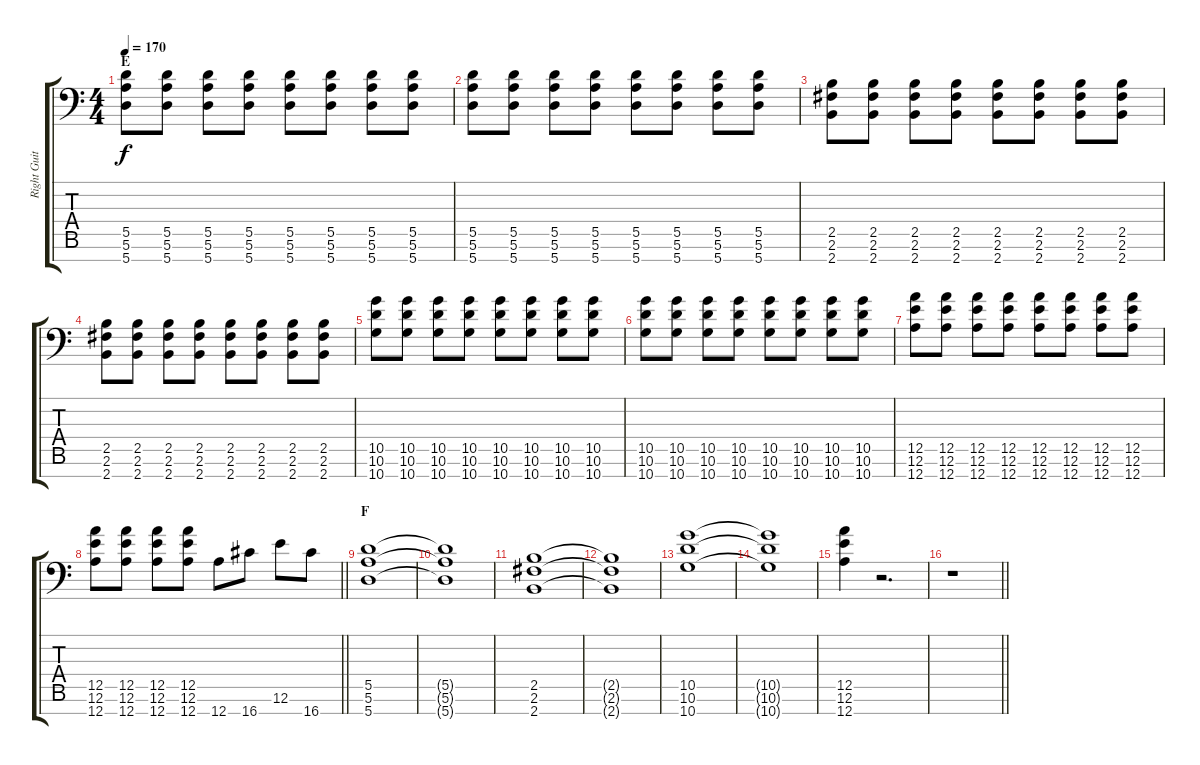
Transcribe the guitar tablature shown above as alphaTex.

\track ("Right Guitar" "Right Guit") {instrument distortionguitar}
\staff {score tabs}
\tuning (E4 B3 G3 D3 A2 E2 A1) {hide}
\ts (4 4)
\section ("" "E")
\tempo 170
\clef f4
\ks c
(5.5 5.6 5.7).8{dy f} (5.5 5.6 5.7).8 (5.5 5.6 5.7).8 (5.5 5.6 5.7).8 (5.5 5.6 5.7).8 (5.5 5.6 5.7).8 (5.5 5.6 5.7).8 (5.5 5.6 5.7).8 |
(5.5 5.6 5.7).8 (5.5 5.6 5.7).8 (5.5 5.6 5.7).8 (5.5 5.6 5.7).8 (5.5 5.6 5.7).8 (5.5 5.6 5.7).8 (5.5 5.6 5.7).8 (5.5 5.6 5.7).8 |
(2.5 2.6 2.7).8 (2.5 2.6 2.7).8 (2.5 2.6 2.7).8 (2.5 2.6 2.7).8 (2.5 2.6 2.7).8 (2.5 2.6 2.7).8 (2.5 2.6 2.7).8 (2.5 2.6 2.7).8 |
(2.5 2.6 2.7).8 (2.5 2.6 2.7).8 (2.5 2.6 2.7).8 (2.5 2.6 2.7).8 (2.5 2.6 2.7).8 (2.5 2.6 2.7).8 (2.5 2.6 2.7).8 (2.5 2.6 2.7).8 |
(10.5 10.6 10.7).8 (10.5 10.6 10.7).8 (10.5 10.6 10.7).8 (10.5 10.6 10.7).8 (10.5 10.6 10.7).8 (10.5 10.6 10.7).8 (10.5 10.6 10.7).8 (10.5 10.6 10.7).8 |
(10.5 10.6 10.7).8 (10.5 10.6 10.7).8 (10.5 10.6 10.7).8 (10.5 10.6 10.7).8 (10.5 10.6 10.7).8 (10.5 10.6 10.7).8 (10.5 10.6 10.7).8 (10.5 10.6 10.7).8 |
(12.5 12.6 12.7).8 (12.5 12.6 12.7).8 (12.5 12.6 12.7).8 (12.5 12.6 12.7).8 (12.5 12.6 12.7).8 (12.5 12.6 12.7).8 (12.5 12.6 12.7).8 (12.5 12.6 12.7).8 |
\barLineRight lightlight
(12.5 12.6 12.7).8 (12.5 12.6 12.7).8 (12.5 12.6 12.7).8 (12.5 12.6 12.7).8 12.7.8 16.7.8 12.6.8 16.7.8 |
\section ("" "F")
(5.5 5.6 5.7).1 |
(5.5{t} 5.6{t} 5.7{t}).1 |
(2.5 2.6 2.7).1 |
(2.5{t} 2.6{t} 2.7{t}).1 |
(10.5 10.6 10.7).1 |
(10.5{t} 10.6{t} 10.7{t}).1 |
(12.5 12.6 12.7).4 r.2{d} |
\barLineRight lightlight
r.1
